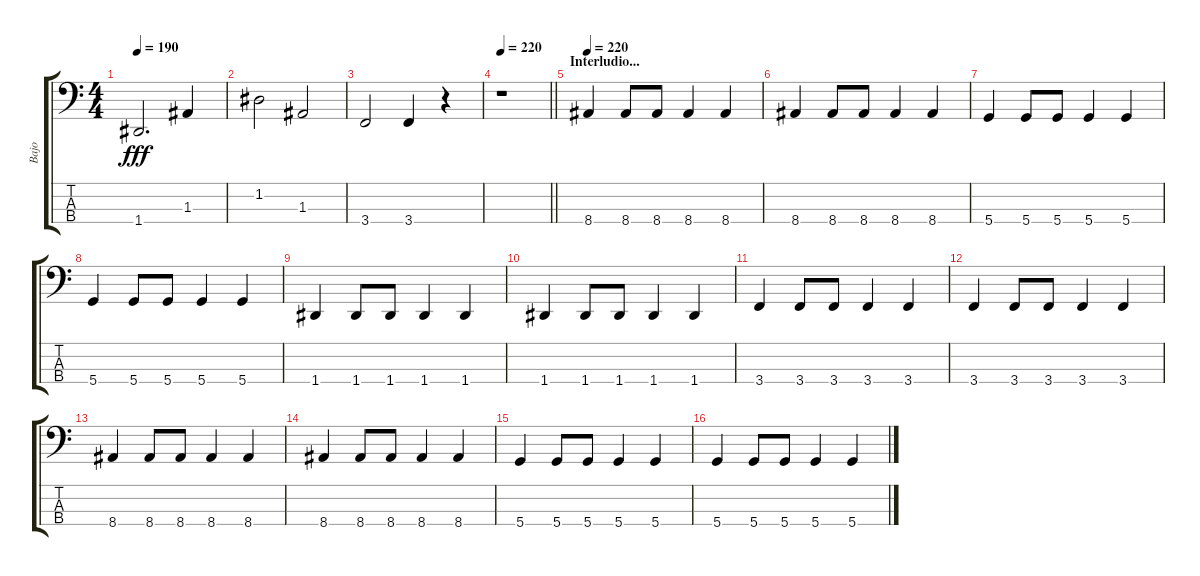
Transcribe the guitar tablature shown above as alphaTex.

\track ("Bajo" "Bajo") {instrument electricbasspick}
\staff {score tabs}
\tuning (G2 D2 A1 D1) {hide}
\ts (4 4)
\tempo 190
\clef f4
\ks c
1.4.2{d dy fff} 1.3.4 |
1.2.2 1.3.2 |
3.4.2 3.4.4 r.4 |
\tempo 220
\barLineRight lightlight
r.1 |
\section ("" "Interludio...")
\tempo 220
8.4.4 8.4.8 8.4.8 8.4.4 8.4.4 |
8.4.4 8.4.8 8.4.8 8.4.4 8.4.4 |
5.4.4 5.4.8 5.4.8 5.4.4 5.4.4 |
5.4.4 5.4.8 5.4.8 5.4.4 5.4.4 |
1.4.4 1.4.8 1.4.8 1.4.4 1.4.4 |
1.4.4 1.4.8 1.4.8 1.4.4 1.4.4 |
3.4.4 3.4.8 3.4.8 3.4.4 3.4.4 |
3.4.4 3.4.8 3.4.8 3.4.4 3.4.4 |
8.4.4 8.4.8 8.4.8 8.4.4 8.4.4 |
8.4.4 8.4.8 8.4.8 8.4.4 8.4.4 |
5.4.4 5.4.8 5.4.8 5.4.4 5.4.4 |
5.4.4 5.4.8 5.4.8 5.4.4 5.4.4
